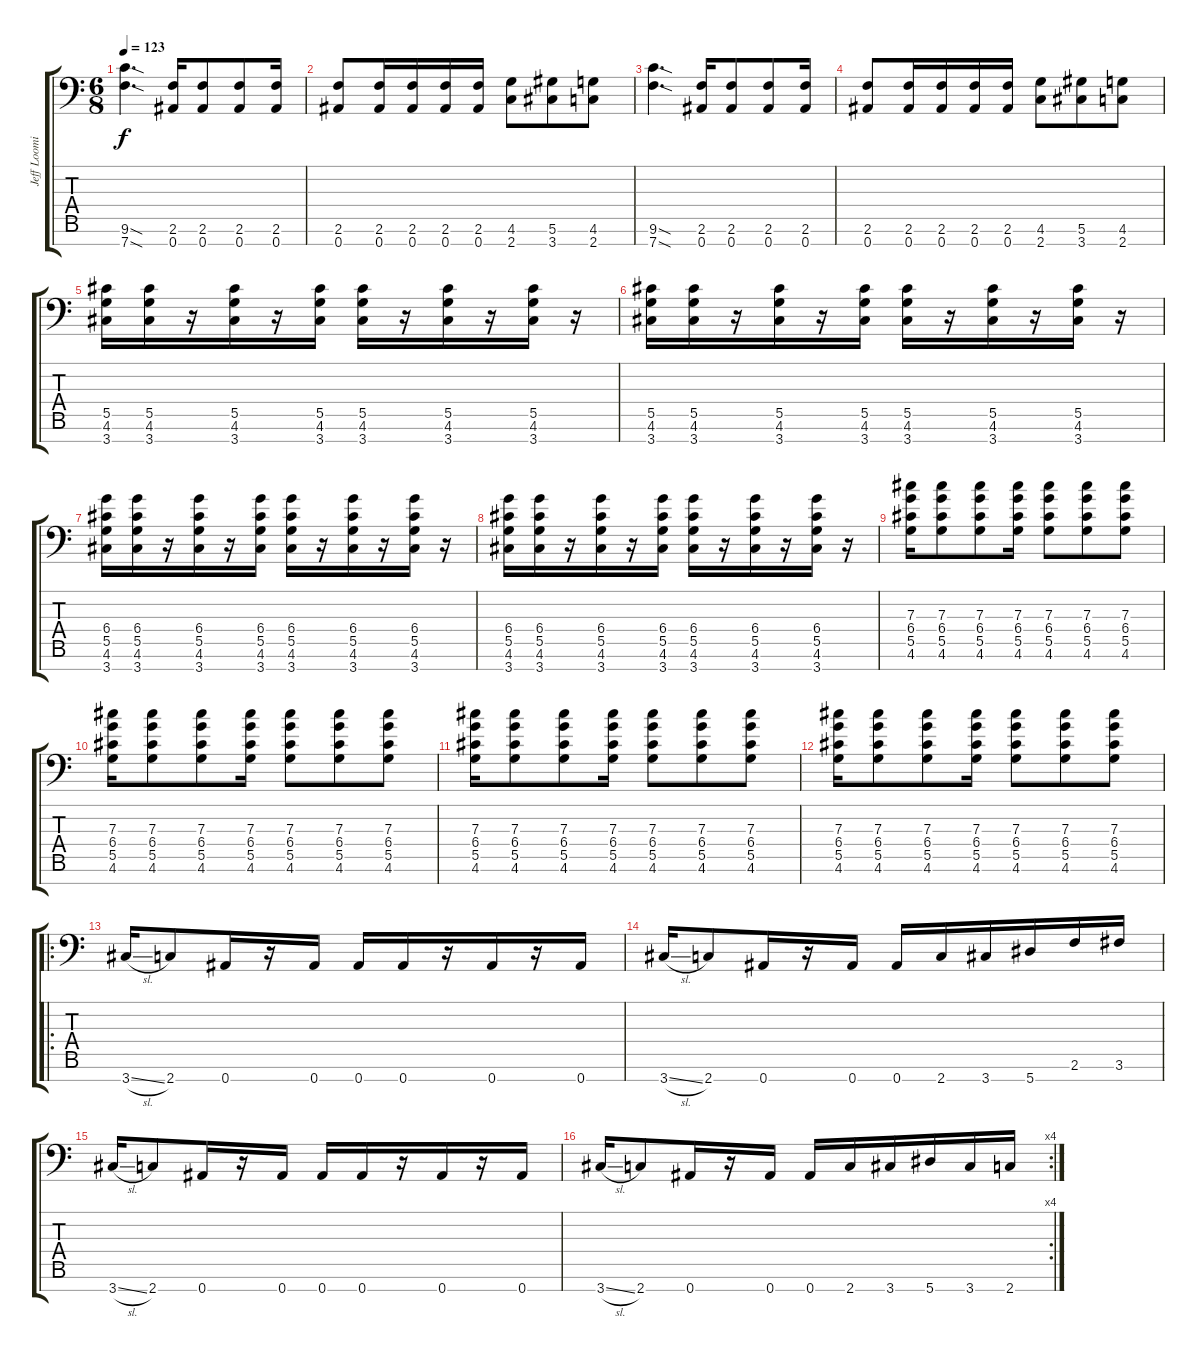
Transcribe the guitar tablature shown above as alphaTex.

\track ("Jeff Loomis Rhythm" "Jeff Loomi") {instrument distortionguitar}
\staff {score tabs}
\tuning (Eb4 Bb3 Gb3 Db3 Ab2 Eb2 Bb1) {hide}
\ts (6 8)
\tempo 123
\clef f4
\ks c
(9.6{sod} 7.7{sod}).4{d dy f} (2.6 0.7).16 (2.6 0.7).8 (2.6 0.7).8 (2.6 0.7).16 |
(2.6 0.7).8 (2.6 0.7).16 (2.6 0.7).16 (2.6 0.7).16 (2.6 0.7).16 (4.6 2.7).8 (5.6 3.7).8 (4.6 2.7).8 |
(9.6{sod} 7.7{sod}).4{d} (2.6 0.7).16 (2.6 0.7).8 (2.6 0.7).8 (2.6 0.7).16 |
(2.6 0.7).8 (2.6 0.7).16 (2.6 0.7).16 (2.6 0.7).16 (2.6 0.7).16 (4.6 2.7).8 (5.6 3.7).8 (4.6 2.7).8 |
(5.5 4.6 3.7).16 (5.5 4.6 3.7).16 r.16 (5.5 4.6 3.7).16 r.16 (5.5 4.6 3.7).16 (5.5 4.6 3.7).16 r.16 (5.5 4.6 3.7).16 r.16 (5.5 4.6 3.7).16 r.16 |
(5.5 4.6 3.7).16 (5.5 4.6 3.7).16 r.16 (5.5 4.6 3.7).16 r.16 (5.5 4.6 3.7).16 (5.5 4.6 3.7).16 r.16 (5.5 4.6 3.7).16 r.16 (5.5 4.6 3.7).16 r.16 |
(6.4 5.5 4.6 3.7).16 (6.4 5.5 4.6 3.7).16 r.16 (6.4 5.5 4.6 3.7).16 r.16 (6.4 5.5 4.6 3.7).16 (6.4 5.5 4.6 3.7).16 r.16 (6.4 5.5 4.6 3.7).16 r.16 (6.4 5.5 4.6 3.7).16 r.16 |
(6.4 5.5 4.6 3.7).16 (6.4 5.5 4.6 3.7).16 r.16 (6.4 5.5 4.6 3.7).16 r.16 (6.4 5.5 4.6 3.7).16 (6.4 5.5 4.6 3.7).16 r.16 (6.4 5.5 4.6 3.7).16 r.16 (6.4 5.5 4.6 3.7).16 r.16 |
(7.3 6.4 5.5 4.6).16 (7.3 6.4 5.5 4.6).8 (7.3 6.4 5.5 4.6).8 (7.3 6.4 5.5 4.6).16 (7.3 6.4 5.5 4.6).8 (7.3 6.4 5.5 4.6).8 (7.3 6.4 5.5 4.6).8 |
(7.3 6.4 5.5 4.6).16 (7.3 6.4 5.5 4.6).8 (7.3 6.4 5.5 4.6).8 (7.3 6.4 5.5 4.6).16 (7.3 6.4 5.5 4.6).8 (7.3 6.4 5.5 4.6).8 (7.3 6.4 5.5 4.6).8 |
(7.3 6.4 5.5 4.6).16 (7.3 6.4 5.5 4.6).8 (7.3 6.4 5.5 4.6).8 (7.3 6.4 5.5 4.6).16 (7.3 6.4 5.5 4.6).8 (7.3 6.4 5.5 4.6).8 (7.3 6.4 5.5 4.6).8 |
(7.3 6.4 5.5 4.6).16 (7.3 6.4 5.5 4.6).8 (7.3 6.4 5.5 4.6).8 (7.3 6.4 5.5 4.6).16 (7.3 6.4 5.5 4.6).8 (7.3 6.4 5.5 4.6).8 (7.3 6.4 5.5 4.6).8 |
\ro
3.7{sl}.16 2.7.8 0.7.16 r.16 0.7.16 0.7.16 0.7.16 r.16 0.7.16 r.16 0.7.16 |
3.7{sl}.16 2.7.8 0.7.16 r.16 0.7.16 0.7.16 2.7.16 3.7.16 5.7.16 2.6.16 3.6.16 |
3.7{sl}.16 2.7.8 0.7.16 r.16 0.7.16 0.7.16 0.7.16 r.16 0.7.16 r.16 0.7.16 |
\rc 4
3.7{sl}.16 2.7.8 0.7.16 r.16 0.7.16 0.7.16 2.7.16 3.7.16 5.7.16 3.7.16 2.7.16
